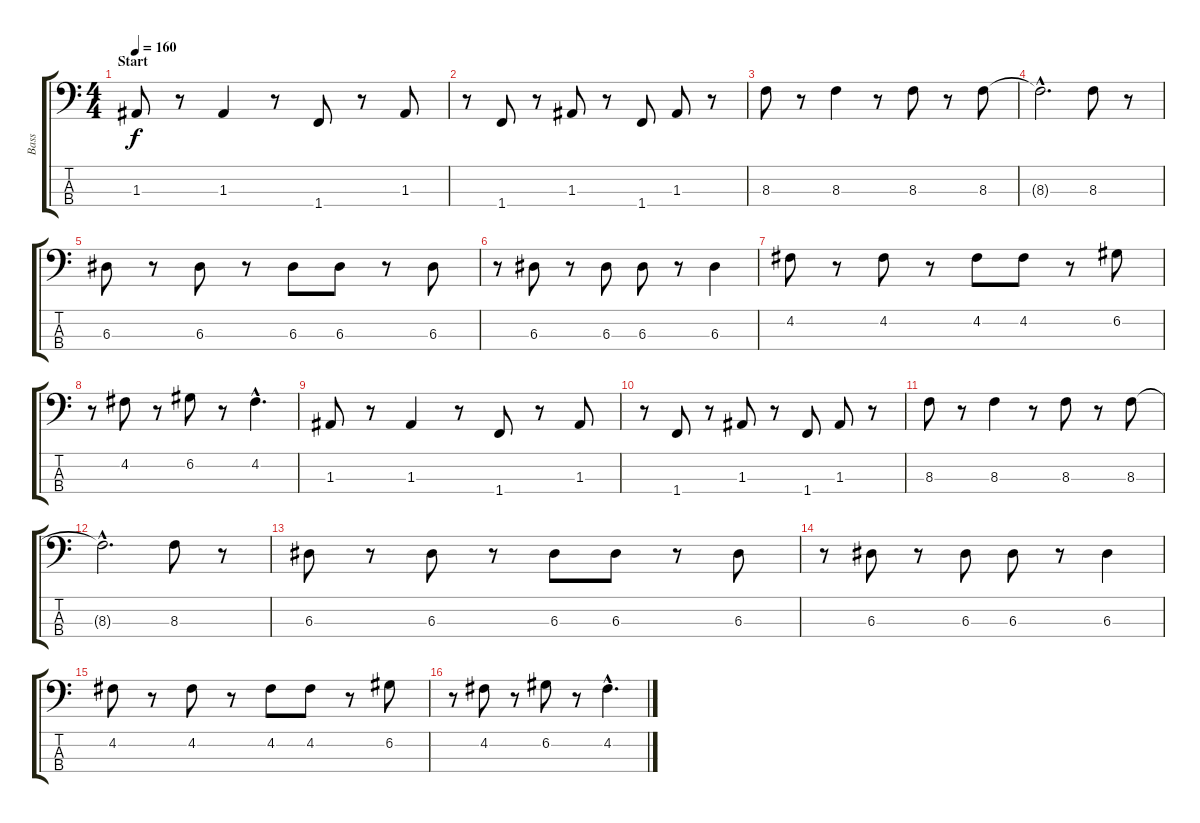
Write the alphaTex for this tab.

\track ("Bass" "Bass") {instrument electricbassfinger}
\staff {score tabs}
\tuning (G2 D2 A1 E1) {hide}
\ts (4 4)
\section ("" "Start")
\tempo 160
\clef f4
\ks c
1.3.8{dy f instrument electricbassfinger} r.8 1.3.4 r.8 1.4.8 r.8 1.3.8 |
r.8 1.4.8 r.8 1.3.8 r.8 1.4.8 1.3.8 r.8 |
8.3.8 r.8 8.3.4 r.8 8.3.8 r.8 8.3.8 |
8.3{hac t}.2{d} 8.3.8 r.8 |
6.3.8 r.8 6.3.8 r.8 6.3.8 6.3.8 r.8 6.3.8 |
r.8 6.3.8 r.8 6.3.8 6.3.8 r.8 6.3.4 |
4.2.8 r.8 4.2.8 r.8 4.2.8 4.2.8 r.8 6.2.8 |
r.8 4.2.8 r.8 6.2.8 r.8 4.2{hac}.4{d} |
1.3.8 r.8 1.3.4 r.8 1.4.8 r.8 1.3.8 |
r.8 1.4.8 r.8 1.3.8 r.8 1.4.8 1.3.8 r.8 |
8.3.8 r.8 8.3.4 r.8 8.3.8 r.8 8.3.8 |
8.3{hac t}.2{d} 8.3.8 r.8 |
6.3.8 r.8 6.3.8 r.8 6.3.8 6.3.8 r.8 6.3.8 |
r.8 6.3.8 r.8 6.3.8 6.3.8 r.8 6.3.4 |
4.2.8 r.8 4.2.8 r.8 4.2.8 4.2.8 r.8 6.2.8 |
r.8 4.2.8 r.8 6.2.8 r.8 4.2{hac}.4{d}
